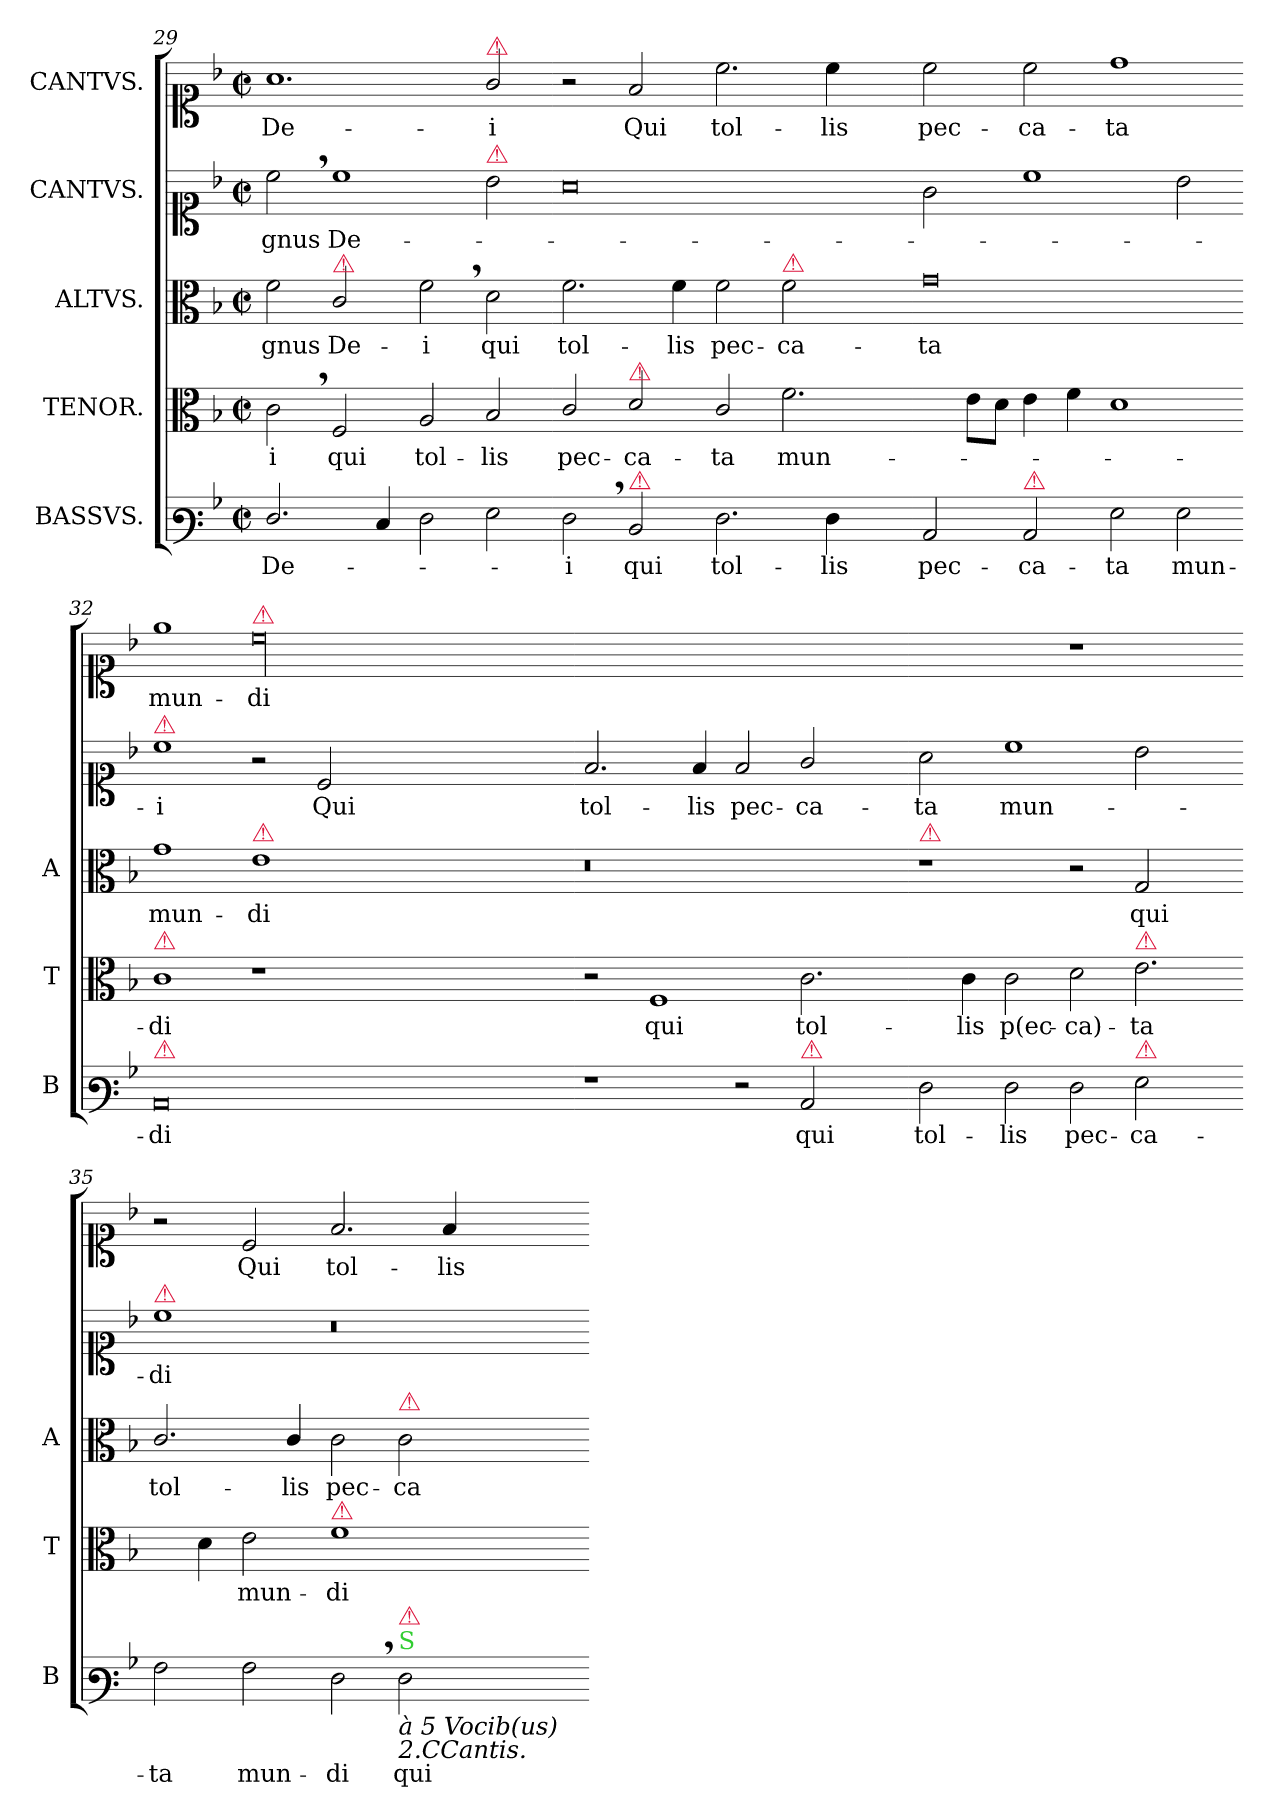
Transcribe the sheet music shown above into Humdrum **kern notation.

**kern	**text	**kern	**text	**kern	**text	**kern	**text	**kern	**text
*part5	*part5	*part4	*part4	*part3	*part3	*part2	*part2	*part1	*part1
*staff5	*staff5	*staff4	*staff4	*staff3	*staff3	*staff2	*staff2	*staff1	*staff1
*I"BASSVS.	*	*I"TENOR.	*	*I"ALTVS.	*	*I"CANTVS.[2]	*	*I"CANTVS.[1]	*
*I'B	*	*I'T	*	*I'A	*	*	*	*	*
*clefF3	*	*clefC3	*	*clefC3	*	*clefC1	*	*clefC1	*
*k[b-]	*	*k[b-]	*	*k[b-]	*	*k[b-]	*	*k[b-]	*
*M2/1	*	*M2/1	*	*M2/1	*	*M2/1	*	*M2/1	*
*met(c|)	*	*met(c|)	*	*met(c|)	*	*met(c|)	*	*met(c|)	*
=29	=29	=29	=29	=29	=29	=29	=29	=29	=29
!	!	!	!LO:LY:i	!	!LO:LY:i	!	!	!	!LO:LY:i
2.F/	De-	2c,<\	-i	2f\	-gnus	2cc,<\	-gnus	1.a	De-
!	!	!	!	!LO:TX:a:color=crimson:t=⚠	!	!	!	!	!
!	!	!	!	!	!LO:LY:i	!	!	!	!
.	.	2F/	qui	2c/	De-	1cc	De-	.	.
4E/	.	.	.	.	.	.	.	.	.
!	!	!	!	!	!LO:LY:i	!	!	!	!
2F\	.	2A/	tol-	2f,<\	-i	.	.	.	.
!	!	!	!	!	!	!	!	!LO:TX:a:color=crimson:t=⚠	!
!	!	!	!	!	!	!LO:TX:a:color=crimson:t=⚠	!	!	!
!	!	!	!	!	!	!	!	!	!LO:LY:i
2G\	.	2B-/	-lis	2d\	qui	2b-\	.	2g/	i
=30-	=30-	=30-	=30-	=30-	=30-	=30-	=30-	=30-	=30-
2F,<\	-i	2c/	pec-	2.f\	tol-	0a	.	2r	.
!	!	!LO:TX:a:color=crimson:t=⚠	!	!	!	!	!	!	!
!LO:TX:a:color=crimson:t=⚠	!	!	!	!	!	!	!	!	!
2D/	qui	2d/	ca-	.	.	.	.	2f/	Qui
.	.	.	.	4f\	-lis	.	.	.	.
2.F\	tol-	2c/	-ta	2f\	pec-	.	.	2.cc\	tol-
!	!	!	!	!LO:TX:a:color=crimson:t=⚠	!	!	!	!	!
.	.	2.f\	mun-	2f\	-ca-	.	.	.	.
4F\	-lis	.	.	.	.	.	.	4cc\	-lis
4ryy	.	.	.	4ryy	.	4ryy	.	4ryy	.
=31-	=31-	=31-	=31-	=31-	=31-	=31-	=31-	=31-	=31-
2C/	pec-	4ryy	.	0g	-ta	2g\	.	2cc\	pec-
.	.	8e\L	.	.	.	.	.	.	.
.	.	8d\J	.	.	.	.	.	.	.
!LO:TX:a:color=crimson:t=⚠	!	!	!	!	!	!	!	!	!
2C/	-ca-	4e\	.	.	.	1cc	.	2cc\	-ca-
.	.	4f\	.	.	.	.	.	.	.
2G\	-ta	1d	.	.	.	.	.	1dd	-ta
2G\	mun-	.	.	.	.	2b-\	.	.	.
=32-	=32-	=32-	=32-	=32-	=32-	=32-	=32-	=32-	=32-
!	!	!	!	!	!	!LO:TX:a:color=crimson:t=⚠	!	!	!
!	!	!LO:TX:a:color=crimson:t=⚠	!	!	!	!	!	!	!
!LO:TX:a:color=crimson:t=⚠	!	!	!	!	!	!	!	!	!
0C	-di	1c	-di	1g	mun-	1cc	-i	1ee	mun-
!	!	!	!	!	!	!	!	!LO:TX:a:color=crimson:t=⚠	!
!	!	!	!	!LO:TX:a:color=crimson:t=⚠	!	!	!	!	!
.	.	1r	.	1e	-di	2r	.	00cc	-di
.	.	.	.	.	.	2c/	Qui	.	.
0.ryy	.	0.ryy	.	0.ryy	.	0.ryy	.	.	.
=33-	=33-	=33-	=33-	=33-	=33-	=33-	=33-	=33-	=33-
1r	.	2r	.	0r	.	2.f/	tol-	0ryy	.
.	.	1F	qui	.	.	.	.	.	.
.	.	.	.	.	.	4f/	-lis	.	.
2r	.	.	.	.	.	2f/	pec-	.	.
!LO:TX:a:color=crimson:t=⚠	!	!	!	!	!	!	!	!	!
!	!LO:LY:i	!	!	!	!	!	!	!	!
2C/	qui	2.c\	tol-	.	.	2g/	-ca-	.	.
4ryy	.	.	.	4ryy	.	4ryy	.	4ryy	.
=34-	=34-	=34-	=34-	=34-	=34-	=34-	=34-	=34-	=34-
!	!	!	!	!LO:TX:a:color=crimson:t=⚠	!	!	!	!	!
!	!LO:LY:i	!	!	!	!	!	!	!	!
2F\	tol-	4ryy	.	1r	.	2a\	-ta	1ryy	.
.	.	4c\	-lis	.	.	.	.	.	.
!	!LO:LY:i	!	!	!	!	!	!	!	!
2F\	-lis	2c\	p(ec-	.	.	1cc	mun-	.	.
!	!LO:LY:i	!	!	!	!	!	!	!	!
2F\	pec-	2d\	-ca)-	2r	.	.	.	1r	.
!	!	!LO:TX:a:color=crimson:t=⚠	!	!	!	!	!	!	!
!LO:TX:a:color=crimson:t=⚠	!	!	!	!	!	!	!	!	!
!	!LO:LY:i	!	!	!	!	!	!	!	!
2G\	-ca-	2.e\	-ta	2G/	qui	2b-\	.	.	.
4ryy	.	.	.	4ryy	.	4ryy	.	4ryy	.
=35-	=35-	=35-	=35-	=35-	=35-	=35-	=35-	=35-	=35-
!	!	!	!	!	!	!LO:TX:a:color=crimson:t=⚠	!	!	!
!	!LO:LY:i	!	!	!	!	!	!	!	!
2A\	-ta	4ryy	.	2.c/	tol-	1cc	-di	2r	.
.	.	4d\	.	.	.	.	.	.	.
!	!LO:LY:i	!	!	!	!	!	!	!	!LO:LY:i
2A\	mun-	2e\	mun-	.	.	.	.	2c/	Qui
.	.	.	.	4c/	-lis	.	.	.	.
!	!	!LO:TX:a:color=crimson:t=⚠	!	!	!	!	!	!	!
!	!LO:LY:i	!	!	!	!	!	!	!	!LO:LY:i
2F,<\	-di	1f	-di	2c\	pec-	0r	.	2.f/	tol-
!	!	!	!	!LO:TX:a:color=crimson:t=⚠	!	!	!	!	!
!LO:TX:a:color=limegreen:t=S	!	!	!	!	!	!	!	!	!
!LO:TX:a:color=crimson:t=⚠	!	!	!	!	!	!	!	!	!
!LO:TX:b:i:t=à 5 Vocib(us)\n2.CCantis.	!	!	!	!	!	!	!	!	!
2F\	qui	.	.	2c\	-ca-	.	.	.	.
!	!	!	!	!	!	!	!	!	!LO:LY:i
.	.	.	.	.	.	.	.	4f/	-lis
1ryy	.	1ryy	.	1ryy	.	.	.	1ryy	.
=-	=-	=-	=-	=-	=-	=-	=-	=-	=-
*-	*-	*-	*-	*-	*-	*-	*-	*-	*-
